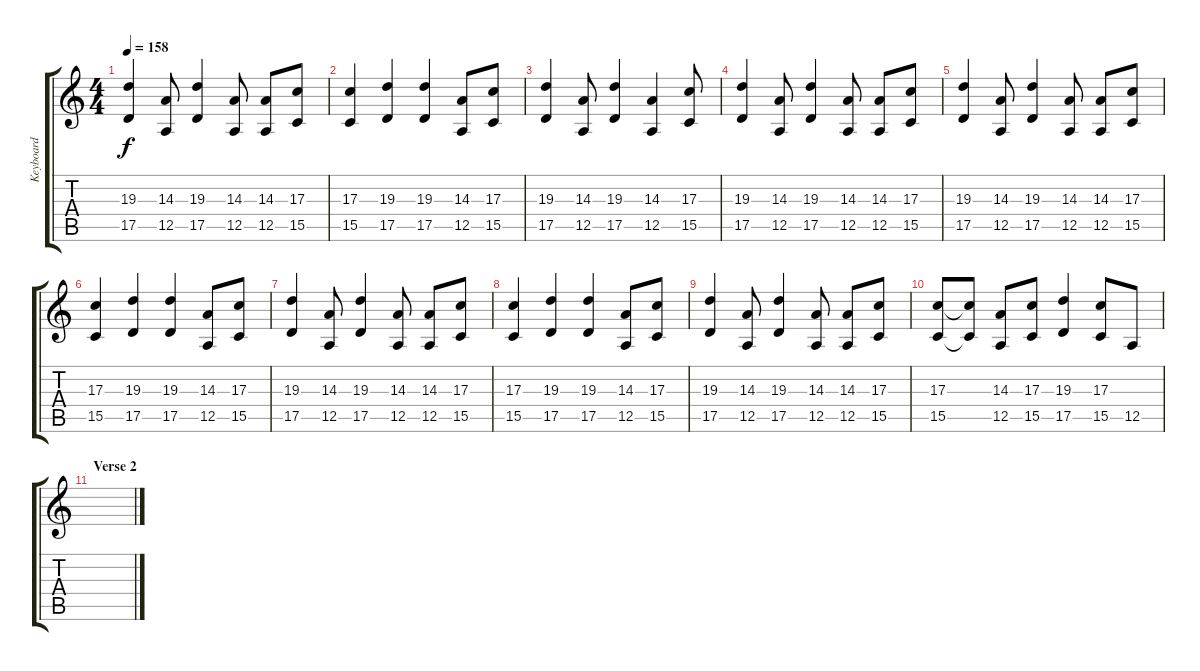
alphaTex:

\track ("Keyboard" "Keyboard") {instrument orchestralharp}
\staff {score tabs}
\tuning (E4 B3 G3 D3 A2 D2) {hide}
\ts (4 4)
\tempo 158
\clef g2
\ks c
(19.3 17.5).4{dy f} (14.3 12.5).8 (19.3 17.5).4 (14.3 12.5).8 (14.3 12.5).8 (17.3 15.5).8 |
(17.3 15.5).4 (19.3 17.5).4 (19.3 17.5).4 (14.3 12.5).8 (17.3 15.5).8 |
(19.3 17.5).4 (14.3 12.5).8 (19.3 17.5).4 (14.3 12.5).4 (17.3 15.5).8 |
(19.3 17.5).4 (14.3 12.5).8 (19.3 17.5).4 (14.3 12.5).8 (14.3 12.5).8 (17.3 15.5).8 |
(19.3 17.5).4 (14.3 12.5).8 (19.3 17.5).4 (14.3 12.5).8 (14.3 12.5).8 (17.3 15.5).8 |
(17.3 15.5).4 (19.3 17.5).4 (19.3 17.5).4 (14.3 12.5).8 (17.3 15.5).8 |
(19.3 17.5).4 (14.3 12.5).8 (19.3 17.5).4 (14.3 12.5).8 (14.3 12.5).8 (17.3 15.5).8 |
(17.3 15.5).4 (19.3 17.5).4 (19.3 17.5).4 (14.3 12.5).8 (17.3 15.5).8 |
(19.3 17.5).4 (14.3 12.5).8 (19.3 17.5).4 (14.3 12.5).8 (14.3 12.5).8 (17.3 15.5).8 |
(17.3 15.5).8 (17.3{t} 15.5{t}).8 (14.3 12.5).8 (17.3 15.5).8 (19.3 17.5).4 (17.3 15.5).8 12.5.8 |
\section ("" "Verse 2")
